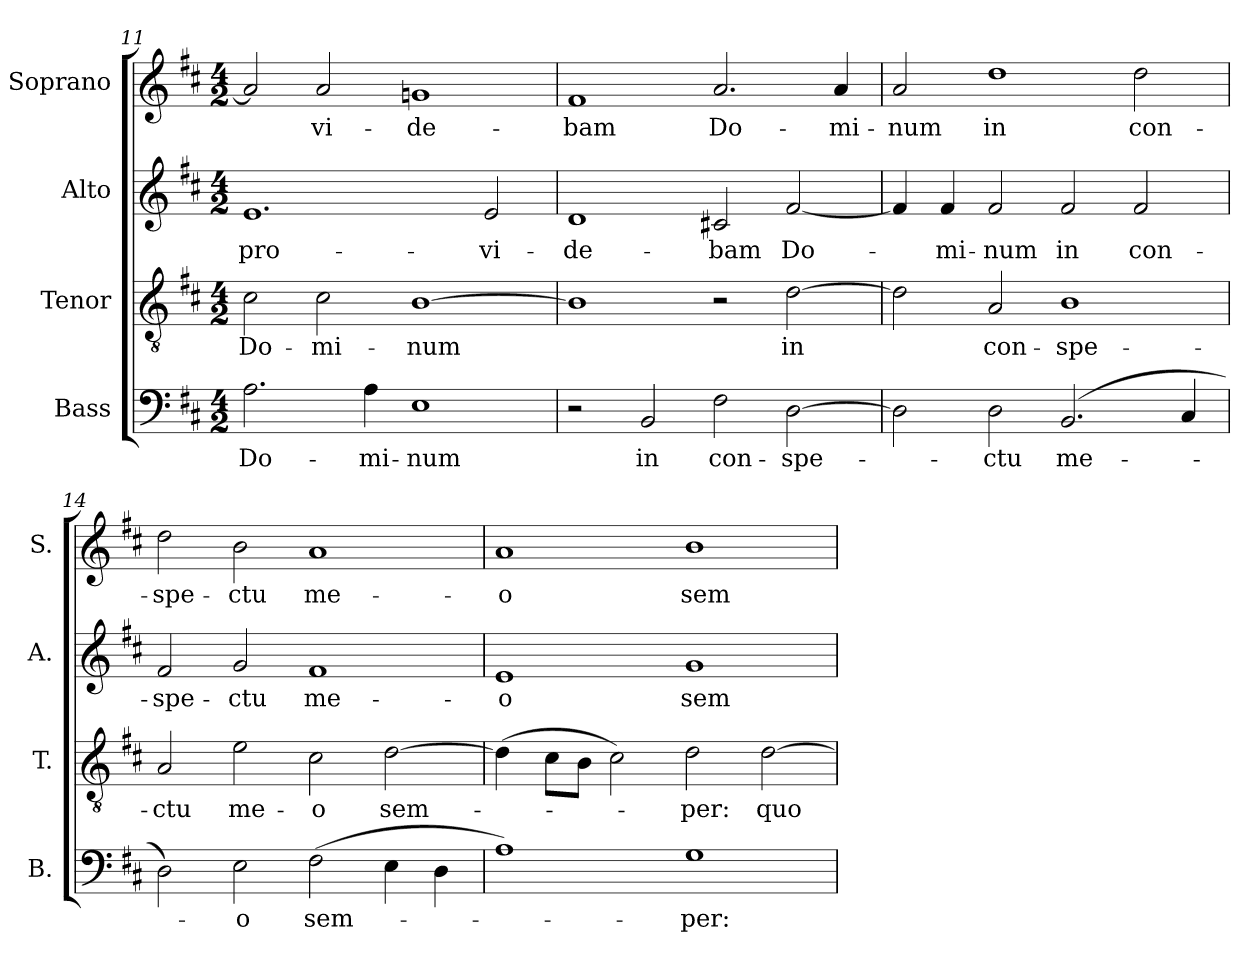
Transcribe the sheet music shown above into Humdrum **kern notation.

**kern	**text	**kern	**text	**kern	**text	**kern	**text
*part4	*part4	*part3	*part3	*part2	*part2	*part1	*part1
*staff4	*staff4	*staff3	*staff3	*staff2	*staff2	*staff1	*staff1
*I"Bass	*	*I"Tenor	*	*I"Alto	*	*I"Soprano	*
*I'B.	*	*I'T.	*	*I'A.	*	*I'S.	*
*clefF4	*	*clefGv2	*	*clefG2	*	*clefG2	*
*	*	*ITrd7c12	*	*	*	*	*
*k[f#c#]	*	*k[f#c#]	*	*k[f#c#]	*	*k[f#c#]	*
*D:	*	*D:	*	*D:	*	*D:	*
*M4/2	*	*M4/2	*	*M4/2	*	*M4/2	*
=11	=11	=11	=11	=11	=11	=11	=11
!	!LO:LY:b:color=#000000	!	!	!	!	!	!
!	!	!	!LO:LY:b:color=#000000	!	!	!	!
!	!	!	!	!	!LO:LY:b:color=#000000	!	!
2.Ai\	Do-	2C#i\	Do-	1.ei	pro-	2ai/]	.
!	!	!	!LO:LY:b:color=#000000	!	!	!	!
!	!	!	!	!	!	!	!LO:LY:b:color=#000000
.	.	2C#i\	-mi-	.	.	2ai/	-vi-
!	!LO:LY:b:color=#000000	!	!	!	!	!	!
4Ai\	-mi-	.	.	.	.	.	.
!	!LO:LY:b:color=#000000	!	!	!	!	!	!
!	!	!	!LO:LY:b:color=#000000	!	!	!	!
!	!	!	!	!	!	!	!LO:LY:b:color=#000000
1Ei	-num	[1BBi	-num	.	.	1gni	-de-
!	!	!	!	!	!LO:LY:b:color=#000000	!	!
.	.	.	.	2ei/	-vi-	.	.
=12	=12	=12	=12	=12	=12	=12	=12
!	!	!	!	!	!LO:LY:b:color=#000000	!	!
!	!	!	!	!	!	!	!LO:LY:b:color=#000000
2r	.	1BBi]	.	1di	-de-	1f#i	-bam
!	!LO:LY:b:color=#000000	!	!	!	!	!	!
2BBi/	in	.	.	.	.	.	.
!	!LO:LY:b:color=#000000	!	!	!	!	!	!
!	!	!	!	!	!LO:LY:b:color=#000000	!	!
!	!	!	!	!	!	!	!LO:LY:b:color=#000000
2F#i\	con-	2r	.	2c#Xi/	-bam	2.ai/	Do-
!	!LO:LY:b:color=#000000	!	!	!	!	!	!
!	!	!	!LO:LY:b:color=#000000	!	!	!	!
!	!	!	!	!	!LO:LY:b:color=#000000	!	!
[2Di\	-spe-	[2Di\	in	[2f#i/	Do-	.	.
!	!	!	!	!	!	!	!LO:LY:b:color=#000000
.	.	.	.	.	.	4ai/	-mi-
=13	=13	=13	=13	=13	=13	=13	=13
!	!	!	!	!	!	!	!LO:LY:b:color=#000000
2Di\]	.	2Di\]	.	4f#i/]	.	2ai/	-num
!	!	!	!	!	!LO:LY:b:color=#000000	!	!
.	.	.	.	4f#i/	-mi-	.	.
!	!LO:LY:b:color=#000000	!	!	!	!	!	!
!	!	!	!LO:LY:b:color=#000000	!	!	!	!
!	!	!	!	!	!LO:LY:b:color=#000000	!	!
!	!	!	!	!	!	!	!LO:LY:b:color=#000000
2Di\	-ctu	2AAi/	con-	2f#i/	-num	1ddi	in
!	!LO:LY:b:color=#000000	!	!	!	!	!	!
!	!	!	!LO:LY:b:color=#000000	!	!	!	!
!	!	!	!	!	!LO:LY:b:color=#000000	!	!
(2.BBi/	me-	1BBi	-spe-	2f#i/	in	.	.
!	!	!	!	!	!LO:LY:b:color=#000000	!	!
!	!	!	!	!	!	!	!LO:LY:b:color=#000000
.	.	.	.	2f#i/	con-	2ddi\	con-
4C#i/	.	.	.	.	.	.	.
=14	=14	=14	=14	=14	=14	=14	=14
!	!	!	!LO:LY:b:color=#000000	!	!	!	!
!	!	!	!	!	!LO:LY:b:color=#000000	!	!
!	!	!	!	!	!	!	!LO:LY:b:color=#000000
2Di\)	.	2AAi/	-ctu	2f#i/	-spe-	2ddi\	-spe-
!	!LO:LY:b:color=#000000	!	!	!	!	!	!
!	!	!	!LO:LY:b:color=#000000	!	!	!	!
!	!	!	!	!	!LO:LY:b:color=#000000	!	!
!	!	!	!	!	!	!	!LO:LY:b:color=#000000
2Ei\	-o	2Ei\	me-	2gi/	-ctu	2bi\	-ctu
!	!LO:LY:b:color=#000000	!	!	!	!	!	!
!	!	!	!LO:LY:b:color=#000000	!	!	!	!
!	!	!	!	!	!LO:LY:b:color=#000000	!	!
!	!	!	!	!	!	!	!LO:LY:b:color=#000000
(2F#i\	sem-	2C#i\	-o	1f#i	me-	1ai	me-
!	!	!	!LO:LY:b:color=#000000	!	!	!	!
4Ei\	.	[2Di\	sem-	.	.	.	.
4Di\	.	.	.	.	.	.	.
=15	=15	=15	=15	=15	=15	=15	=15
!	!	!	!	!	!LO:LY:b:color=#000000	!	!
!	!	!	!	!	!	!	!LO:LY:b:color=#000000
1Ai)	.	(4Di\]	.	1ei	-o	1ai	-o
.	.	8C#i\L	.	.	.	.	.
.	.	8BBi\J	.	.	.	.	.
.	.	2C#i\)	.	.	.	.	.
!	!LO:LY:b:color=#000000	!	!	!	!	!	!
!	!	!	!LO:LY:b:color=#000000	!	!	!	!
!	!	!	!	!	!LO:LY:b:color=#000000	!	!
!	!	!	!	!	!	!	!LO:LY:b:color=#000000
1Gi	-per:	2Di\	-per:	1gi	sem-	1bi	sem-
!	!	!	!LO:LY:b:color=#000000	!	!	!	!
.	.	[2Di\	quo-	.	.	.	.
=	=	=	=	=	=	=	=
*-	*-	*-	*-	*-	*-	*-	*-
